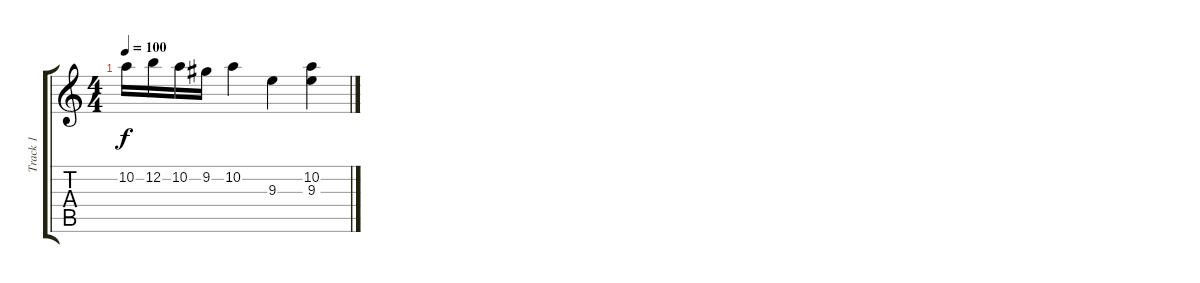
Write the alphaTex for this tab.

\track ("Track 1" "Track 1") {instrument acousticguitarsteel}
\staff {score tabs}
\tuning (E4 B3 G3 D3 A2 E2) {hide}
\ts (4 4)
\tempo 100
\clef g2
\ks c
10.2.16{dy f} 12.2.16 10.2.16 9.2.16 10.2.4 9.3.4 (10.2 9.3).4
